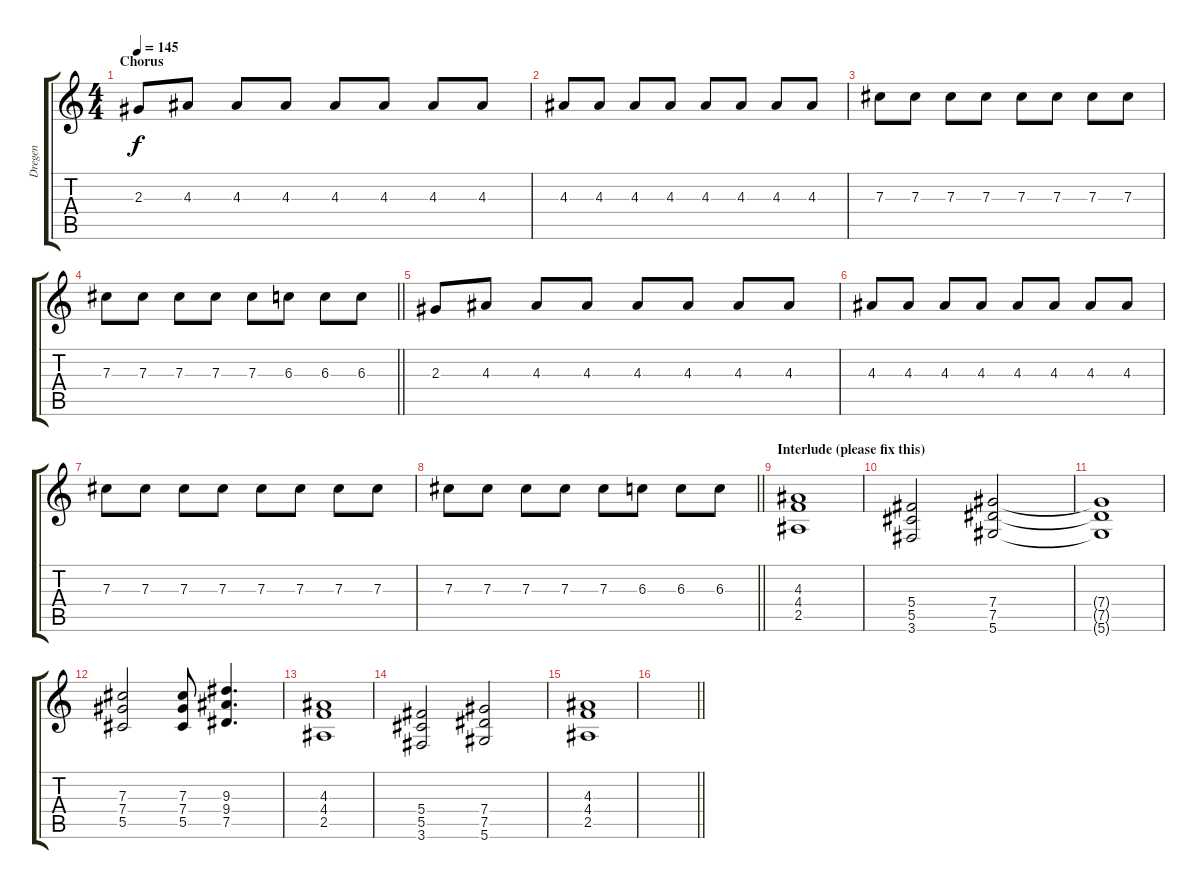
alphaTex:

\track ("Dregen" "Dregen") {instrument overdrivenguitar}
\staff {score tabs}
\tuning (Eb4 Bb3 Gb3 Db3 Ab2 Eb2) {hide}
\ts (4 4)
\section ("" "Chorus")
\tempo 145
\clef g2
\ks c
2.3.8{dy f} 4.3.8 4.3.8 4.3.8 4.3.8 4.3.8 4.3.8 4.3.8 |
4.3.8 4.3.8 4.3.8 4.3.8 4.3.8 4.3.8 4.3.8 4.3.8 |
7.3.8 7.3.8 7.3.8 7.3.8 7.3.8 7.3.8 7.3.8 7.3.8 |
\barLineRight lightlight
7.3.8 7.3.8 7.3.8 7.3.8 7.3.8 6.3.8 6.3.8 6.3.8 |
2.3.8 4.3.8 4.3.8 4.3.8 4.3.8 4.3.8 4.3.8 4.3.8 |
4.3.8 4.3.8 4.3.8 4.3.8 4.3.8 4.3.8 4.3.8 4.3.8 |
7.3.8 7.3.8 7.3.8 7.3.8 7.3.8 7.3.8 7.3.8 7.3.8 |
\barLineRight lightlight
7.3.8 7.3.8 7.3.8 7.3.8 7.3.8 6.3.8 6.3.8 6.3.8 |
\section ("" "Interlude (please fix this)")
(4.3 4.4 2.5).1 |
(5.4 5.5 3.6).2 (7.4 7.5 5.6).2 |
(7.4{t} 7.5{t} 5.6{t}).1 |
(7.3 7.4 5.5).2 (7.3 7.4 5.5).8 (9.3 9.4 7.5).4{d} |
(4.3 4.4 2.5).1 |
(5.4 5.5 3.6).2 (7.4 7.5 5.6).2 |
(4.3 4.4 2.5).1 |
\barLineRight lightlight
